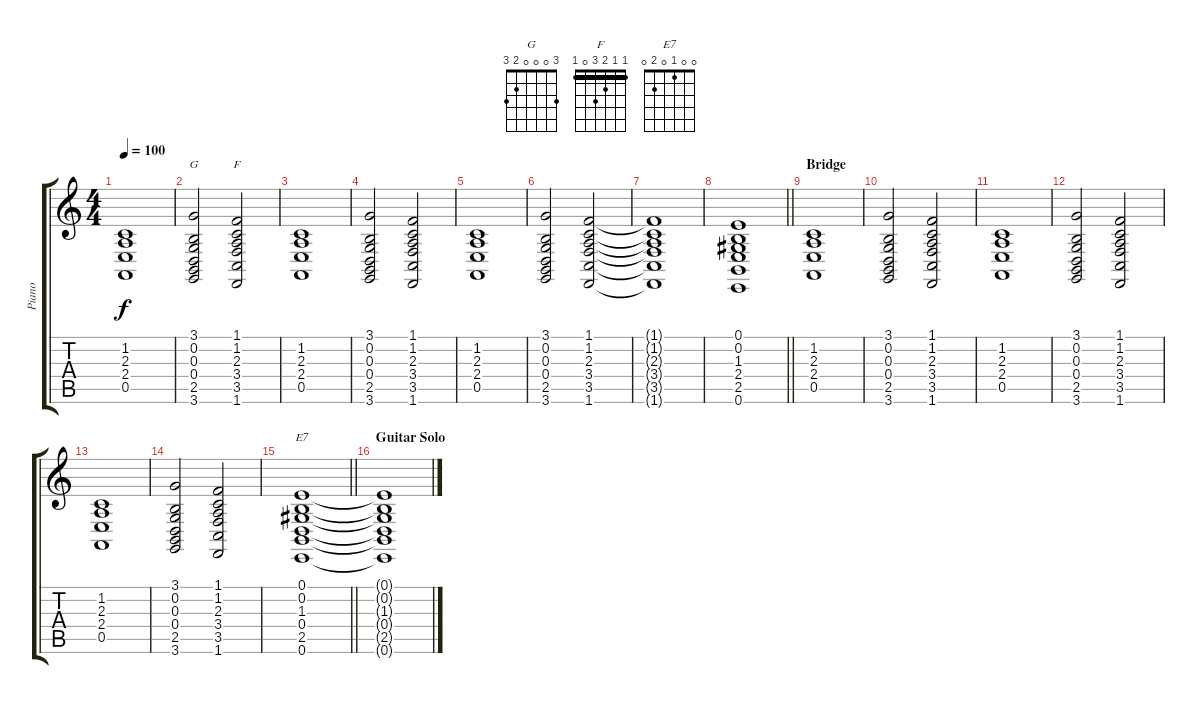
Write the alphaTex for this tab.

\track ("Piano" "Piano") {instrument electricgrandpiano}
\staff {score tabs}
\tuning (E4 B3 G3 D3 A2 E2) {hide}
\chord ("G" 3 0 0 0 2 3)
\chord ("F" 1 1 2 3 0 1) {barre 1}
\chord ("E7" 0 0 1 0 2 0)
\ts (4 4)
\tempo 100
\clef g2
\ks c
(1.2 2.3 2.4 0.5).1{dy f} |
(3.1 0.2 0.3 0.4 2.5 3.6).2{ch "G"} (1.1 1.2 2.3 3.4 3.5 1.6).2{ch "F"} |
(1.2 2.3 2.4 0.5).1 |
(3.1 0.2 0.3 0.4 2.5 3.6).2 (1.1 1.2 2.3 3.4 3.5 1.6).2 |
(1.2 2.3 2.4 0.5).1 |
(3.1 0.2 0.3 0.4 2.5 3.6).2 (1.1 1.2 2.3 3.4 3.5 1.6).2 |
(1.1{t} 1.2{t} 2.3{t} 3.4{t} 3.5{t} 1.6{t}).1 |
\barLineRight lightlight
(0.1 0.2 1.3 2.4 2.5 0.6).1 |
\section ("" "Bridge")
(1.2 2.3 2.4 0.5).1 |
(3.1 0.2 0.3 0.4 2.5 3.6).2 (1.1 1.2 2.3 3.4 3.5 1.6).2 |
(1.2 2.3 2.4 0.5).1 |
(3.1 0.2 0.3 0.4 2.5 3.6).2 (1.1 1.2 2.3 3.4 3.5 1.6).2 |
(1.2 2.3 2.4 0.5).1 |
(3.1 0.2 0.3 0.4 2.5 3.6).2 (1.1 1.2 2.3 3.4 3.5 1.6).2 |
\barLineRight lightlight
(0.1 0.2 1.3 0.4 2.5 0.6).1{ch "E7"} |
\section ("" "Guitar Solo")
(0.1{t} 0.2{t} 1.3{t} 0.4{t} 2.5{t} 0.6{t}).1
